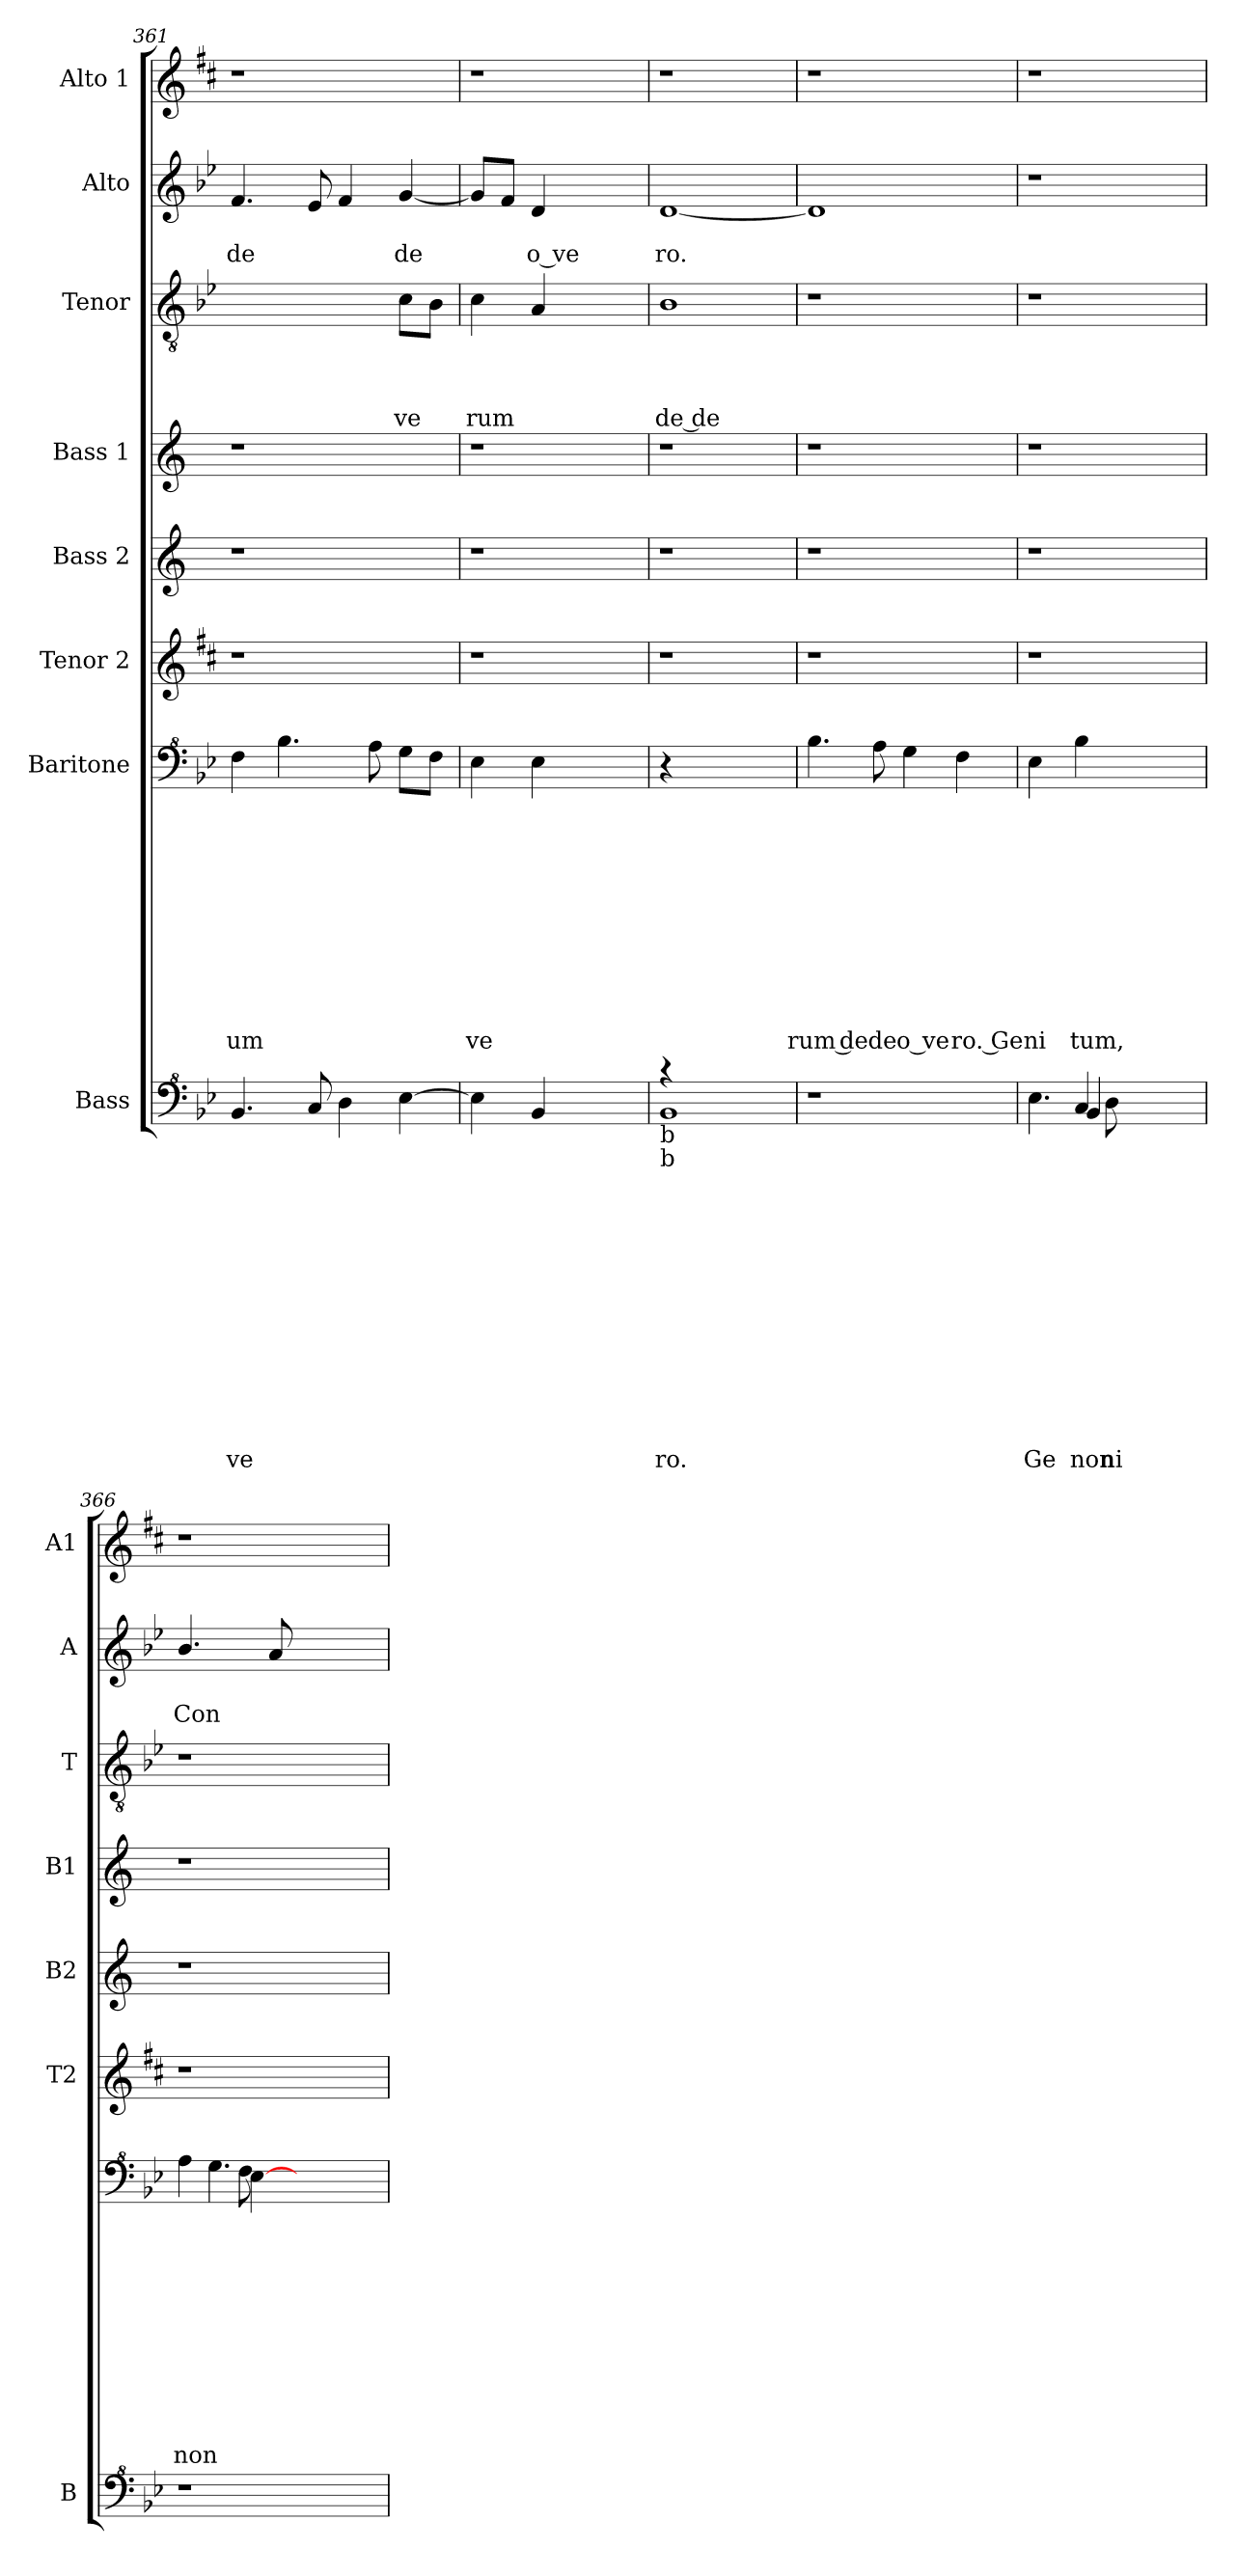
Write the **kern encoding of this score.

**kern	**text	**text	**text	**text	**text	**text	**text	**text	**text	**text	**text	**text	**text	**kern	**text	**text	**text	**text	**text	**text	**text	**text	**text	**text	**text	**kern	**kern	**kern	**kern	**text	**text	**text	**text	**kern	**text	**text	**kern
*part8	*part8	*part8	*part8	*part8	*part8	*part8	*part8	*part8	*part8	*part8	*part8	*part8	*part8	*part7	*part7	*part7	*part7	*part7	*part7	*part7	*part7	*part7	*part7	*part7	*part7	*part6	*part5	*part4	*part3	*part3	*part3	*part3	*part3	*part2	*part2	*part2	*part1
*staff8	*staff8	*staff8	*staff8	*staff8	*staff8	*staff8	*staff8	*staff8	*staff8	*staff8	*staff8	*staff8	*staff8	*staff7	*staff7	*staff7	*staff7	*staff7	*staff7	*staff7	*staff7	*staff7	*staff7	*staff7	*staff7	*staff6	*staff5	*staff4	*staff3	*staff3	*staff3	*staff3	*staff3	*staff2	*staff2	*staff2	*staff1
*I"Bass	*	*	*	*	*	*	*	*	*	*	*	*	*	*I"Baritone	*	*	*	*	*	*	*	*	*	*	*	*I"Tenor 2	*I"Bass 2	*I"Bass 1	*I"Tenor	*	*	*	*	*I"Alto	*	*	*I"Alto 1
*I'B	*	*	*	*	*	*	*	*	*	*	*	*	*	*	*	*	*	*	*	*	*	*	*	*	*	*I'T2	*I'B2	*I'B1	*I'T	*	*	*	*	*I'A	*	*	*I'A1
*clefF^4	*	*	*	*	*	*	*	*	*	*	*	*	*	*clefF^4	*	*	*	*	*	*	*	*	*	*	*	*clefG2	*clefG2	*clefG2	*clefGv2	*	*	*	*	*clefG2	*	*	*clefG2
*	*	*	*	*	*	*	*	*	*	*	*	*	*	*	*	*	*	*	*	*	*	*	*	*	*	*ITrd1c2	*	*	*ITrd1c2	*	*	*	*	*ITrd1c2	*	*	*ITrd1c2
*k[b-e-]	*	*	*	*	*	*	*	*	*	*	*	*	*	*k[b-e-]	*	*	*	*	*	*	*	*	*	*	*	*k[]	*k[]	*k[]	*k[b-e-a-d-]	*	*	*	*	*k[b-e-a-d-]	*	*	*k[]
*B-:	*	*	*	*	*	*	*	*	*	*	*	*	*	*B-:	*	*	*	*	*	*	*	*	*	*	*	*C:	*C:	*C:	*A-:	*	*	*	*	*A-:	*	*	*C:
=361	=361	=361	=361	=361	=361	=361	=361	=361	=361	=361	=361	=361	=361	=361	=361	=361	=361	=361	=361	=361	=361	=361	=361	=361	=361	=361	=361	=361	=361	=361	=361	=361	=361	=361	=361	=361	=361
!	!	!	!	!	!	!	!	!	!	!	!	!	!LO:LY:b	!	!	!	!	!	!	!	!	!	!	!	!LO:LY:b	!	!	!	!	!	!	!	!	!	!	!LO:LY:b	!
4.B-/	.	.	.	.	.	.	.	.	.	.	.	.	ve	4f\	.	.	.	.	.	.	.	.	.	.	um	1r	1r	1r	2.ryy	.	.	.	.	4.e-/	.	de	1r
.	.	.	.	.	.	.	.	.	.	.	.	.	.	4.b-\	.	.	.	.	.	.	.	.	.	.	.	.	.	.	.	.	.	.	.	.	.	.	.
8c/	.	.	.	.	.	.	.	.	.	.	.	.	.	.	.	.	.	.	.	.	.	.	.	.	.	.	.	.	.	.	.	.	.	8d-/	.	.	.
4d\	.	.	.	.	.	.	.	.	.	.	.	.	.	.	.	.	.	.	.	.	.	.	.	.	.	.	.	.	.	.	.	.	.	4e-/	.	.	.
.	.	.	.	.	.	.	.	.	.	.	.	.	.	8a\	.	.	.	.	.	.	.	.	.	.	.	.	.	.	.	.	.	.	.	.	.	.	.
!	!	!	!	!	!	!	!	!	!	!	!	!	!	!	!	!	!	!	!	!	!	!	!	!	!	!	!	!	!	!	!	!	!LO:LY:b:rj	!	!	!LO:LY:b	!
[>4e-\	.	.	.	.	.	.	.	.	.	.	.	.	.	8g\L	.	.	.	.	.	.	.	.	.	.	.	.	.	.	8B-\L	.	.	.	ve	[<4f/	.	de	.
.	.	.	.	.	.	.	.	.	.	.	.	.	.	8f\J	.	.	.	.	.	.	.	.	.	.	.	.	.	.	8A-\J	.	.	.	.	.	.	.	.
=362	=362	=362	=362	=362	=362	=362	=362	=362	=362	=362	=362	=362	=362	=362	=362	=362	=362	=362	=362	=362	=362	=362	=362	=362	=362	=362	=362	=362	=362	=362	=362	=362	=362	=362	=362	=362	=362
!	!	!	!	!	!	!	!	!	!	!	!	!	!	!	!	!	!	!	!	!	!	!	!	!	!LO:LY:b	!	!	!	!	!	!	!	!LO:LY:b	!	!	!	!
4e-\]	.	.	.	.	.	.	.	.	.	.	.	.	.	4e-\	.	.	.	.	.	.	.	.	.	.	ve	1r	1r	1r	4B-\	.	.	.	rum	8f/L]	.	.	1r
.	.	.	.	.	.	.	.	.	.	.	.	.	.	.	.	.	.	.	.	.	.	.	.	.	.	.	.	.	.	.	.	.	.	8e-/J	.	.	.
!	!	!	!	!	!	!	!	!	!	!	!	!	!	!	!	!	!	!	!	!	!	!	!	!	!	!	!	!	!	!	!	!	!	!	!	!LO:LY:b	!
4B-/	.	.	.	.	.	.	.	.	.	.	.	.	.	4e-\	.	.	.	.	.	.	.	.	.	.	.	.	.	.	4G/	.	.	.	.	4c/	.	o ve	.
2ryy	.	.	.	.	.	.	.	.	.	.	.	.	.	2ryy	.	.	.	.	.	.	.	.	.	.	.	.	.	.	2ryy	.	.	.	.	2ryy	.	.	.
!!LO:PB:g=z
=363	=363	=363	=363	=363	=363	=363	=363	=363	=363	=363	=363	=363	=363	=363	=363	=363	=363	=363	=363	=363	=363	=363	=363	=363	=363	=363	=363	=363	=363	=363	=363	=363	=363	=363	=363	=363	=363
*^	*	*	*	*	*	*	*	*	*	*	*	*	*	*	*	*	*	*	*	*	*	*	*	*	*	*	*	*	*	*	*	*	*	*	*	*	*
!LO:TX:b:t=b	!	!	!	!	!	!	!	!	!	!	!	!	!	!	!	!	!	!	!	!	!	!	!	!	!	!	!	!	!	!	!	!	!	!	!	!	!	!
!LO:TX:b:t=b	!	!	!	!	!	!	!	!	!	!	!	!	!	!	!	!	!	!	!	!	!	!	!	!	!	!	!	!	!	!	!	!	!	!	!	!	!	!
!	!	!	!	!	!	!	!	!	!	!	!	!	!	!LO:LY:b	!	!	!	!	!	!	!	!	!	!	!	!	!	!	!	!	!	!	!	!LO:LY:b	!	!	!LO:LY:b	!
4rcc	1B-	.	.	.	.	.	.	.	.	.	.	.	.	ro.	4r	.	.	.	.	.	.	.	.	.	.	.	1r	1r	1r	1A-	.	.	.	de de	[<1c	.	ro.	1r
2.ryy	.	.	.	.	.	.	.	.	.	.	.	.	.	.	2.ryy	.	.	.	.	.	.	.	.	.	.	.	.	.	.	.	.	.	.	.	.	.	.	.
*v	*v	*	*	*	*	*	*	*	*	*	*	*	*	*	*	*	*	*	*	*	*	*	*	*	*	*	*	*	*	*	*	*	*	*	*	*	*	*
=364	=364	=364	=364	=364	=364	=364	=364	=364	=364	=364	=364	=364	=364	=364	=364	=364	=364	=364	=364	=364	=364	=364	=364	=364	=364	=364	=364	=364	=364	=364	=364	=364	=364	=364	=364	=364	=364
!	!	!	!	!	!	!	!	!	!	!	!	!	!	!	!	!	!	!	!	!	!	!	!	!	!LO:LY:b:rj	!	!	!	!	!	!	!	!	!	!	!	!
1r	.	.	.	.	.	.	.	.	.	.	.	.	.	4.b-\	.	.	.	.	.	.	.	.	.	.	rum de	1r	1r	1r	1r	.	.	.	.	1c]	.	.	1r
!	!	!	!	!	!	!	!	!	!	!	!	!	!	!	!	!	!	!	!	!	!	!	!	!	!LO:LY:b	!	!	!	!	!	!	!	!	!	!	!	!
.	.	.	.	.	.	.	.	.	.	.	.	.	.	8a\	.	.	.	.	.	.	.	.	.	.	de	.	.	.	.	.	.	.	.	.	.	.	.
!	!	!	!	!	!	!	!	!	!	!	!	!	!	!	!	!	!	!	!	!	!	!	!	!	!LO:LY:b	!	!	!	!	!	!	!	!	!	!	!	!
.	.	.	.	.	.	.	.	.	.	.	.	.	.	4g\	.	.	.	.	.	.	.	.	.	.	o ve	.	.	.	.	.	.	.	.	.	.	.	.
!	!	!	!	!	!	!	!	!	!	!	!	!	!	!	!	!	!	!	!	!	!	!	!	!	!LO:LY:b	!	!	!	!	!	!	!	!	!	!	!	!
.	.	.	.	.	.	.	.	.	.	.	.	.	.	4f\	.	.	.	.	.	.	.	.	.	.	ro. Ge	.	.	.	.	.	.	.	.	.	.	.	.
=365	=365	=365	=365	=365	=365	=365	=365	=365	=365	=365	=365	=365	=365	=365	=365	=365	=365	=365	=365	=365	=365	=365	=365	=365	=365	=365	=365	=365	=365	=365	=365	=365	=365	=365	=365	=365	=365
!	!	!	!	!	!	!	!	!	!	!	!	!	!LO:LY:b	!	!	!	!	!	!	!	!	!	!	!	!LO:LY:b:rj	!	!	!	!	!	!	!	!	!	!	!	!
*^	*	*	*	*	*	*	*	*	*	*	*	*	*	*	*	*	*	*	*	*	*	*	*	*	*	*	*	*	*	*	*	*	*	*	*	*	*
*	*^	*	*	*	*	*	*	*	*	*	*	*	*	*	*	*	*	*	*	*	*	*	*	*	*	*	*	*	*	*	*	*	*	*	*	*	*	*
4.e-\	4ryy	4ryy	.	.	.	.	.	.	.	.	.	.	.	.	Ge	4e-\	.	.	.	.	.	.	.	.	.	.	ni	1r	1r	1r	1r	.	.	.	.	1r	.	.	1r
!	!	!	!	!	!	!	!	!	!	!	!	!	!	!	!LO:LY:b	!	!	!	!	!	!	!	!	!	!	!	!	!	!	!	!	!	!	!	!	!	!	!	!
!	!	!	!	!	!	!	!	!	!	!	!	!	!	!	!LO:LY:b	!	!	!	!	!	!	!	!	!	!	!	!LO:LY:b	!	!	!	!	!	!	!	!	!	!	!	!
.	4c/	4B-/	.	.	.	.	.	.	.	.	.	.	.	.	non	4b-\	.	.	.	.	.	.	.	.	.	.	tum,	.	.	.	.	.	.	.	.	.	.	.	.
!	!	!	!	!	!	!	!	!	!	!	!	!	!	!	!LO:LY:b	!	!	!	!	!	!	!	!	!	!	!	!	!	!	!	!	!	!	!	!	!	!	!	!
8d\	.	.	.	.	.	.	.	.	.	.	.	.	.	.	ni	.	.	.	.	.	.	.	.	.	.	.	.	.	.	.	.	.	.	.	.	.	.	.	.
2ryy	2ryy	2ryy	.	.	.	.	.	.	.	.	.	.	.	.	.	2ryy	.	.	.	.	.	.	.	.	.	.	.	.	.	.	.	.	.	.	.	.	.	.	.
=366	=366	=366	=366	=366	=366	=366	=366	=366	=366	=366	=366	=366	=366	=366	=366	=366	=366	=366	=366	=366	=366	=366	=366	=366	=366	=366	=366	=366	=366	=366	=366	=366	=366	=366	=366	=366	=366	=366	=366
!LO:TX:b:t=fac	!	!	!	!	!	!	!	!	!	!	!	!	!	!	!	!	!	!	!	!	!	!	!	!	!	!	!	!	!	!	!	!	!	!	!	!	!	!	!
!LO:TX:b:t=tum,	!	!	!	!	!	!	!	!	!	!	!	!	!	!	!	!	!	!	!	!	!	!	!	!	!	!	!	!	!	!	!	!	!	!	!	!	!	!	!
!	!	!	!	!	!	!	!	!	!	!	!	!	!	!	!	!	!	!	!	!	!	!	!	!	!	!	!LO:LY:b	!	!	!	!	!	!	!	!	!	!	!LO:LY:b	!
*	*	*	*	*	*	*	*	*	*	*	*	*	*	*	*	*^	*	*	*	*	*	*	*	*	*	*	*	*	*	*	*	*	*	*	*	*	*	*	*
*v	*v	*v	*	*	*	*	*	*	*	*	*	*	*	*	*	*	*^	*	*	*	*	*	*	*	*	*	*	*	*	*	*	*	*	*	*	*	*	*	*	*
1r	.	.	.	.	.	.	.	.	.	.	.	.	.	4a\	8ryy	4ryy	.	.	.	.	.	.	.	.	.	.	non	1r	1r	1r	1r	.	.	.	.	4.a-/	.	Con	1r
.	.	.	.	.	.	.	.	.	.	.	.	.	.	.	4.g\	.	.	.	.	.	.	.	.	.	.	.	.	.	.	.	.	.	.	.	.	.	.	.	.
.	.	.	.	.	.	.	.	.	.	.	.	.	.	8f\	.	[>4e-\	.	.	.	.	.	.	.	.	.	.	.	.	.	.	.	.	.	.	.	.	.	.	.
.	.	.	.	.	.	.	.	.	.	.	.	.	.	2ryy	.	.	.	.	.	.	.	.	.	.	.	.	.	.	.	.	.	.	.	.	.	8g/	.	.	.
.	.	.	.	.	.	.	.	.	.	.	.	.	.	.	2ryy	2ryy	.	.	.	.	.	.	.	.	.	.	.	.	.	.	.	.	.	.	.	2ryy	.	.	.
.	.	.	.	.	.	.	.	.	.	.	.	.	.	8ryy	.	.	.	.	.	.	.	.	.	.	.	.	.	.	.	.	.	.	.	.	.	.	.	.	.
*	*	*	*	*	*	*	*	*	*	*	*	*	*	*v	*v	*v	*	*	*	*	*	*	*	*	*	*	*	*	*	*	*	*	*	*	*	*	*	*	*
=	=	=	=	=	=	=	=	=	=	=	=	=	=	=	=	=	=	=	=	=	=	=	=	=	=	=	=	=	=	=	=	=	=	=	=	=	=
*-	*-	*-	*-	*-	*-	*-	*-	*-	*-	*-	*-	*-	*-	*-	*-	*-	*-	*-	*-	*-	*-	*-	*-	*-	*-	*-	*-	*-	*-	*-	*-	*-	*-	*-	*-	*-	*-
